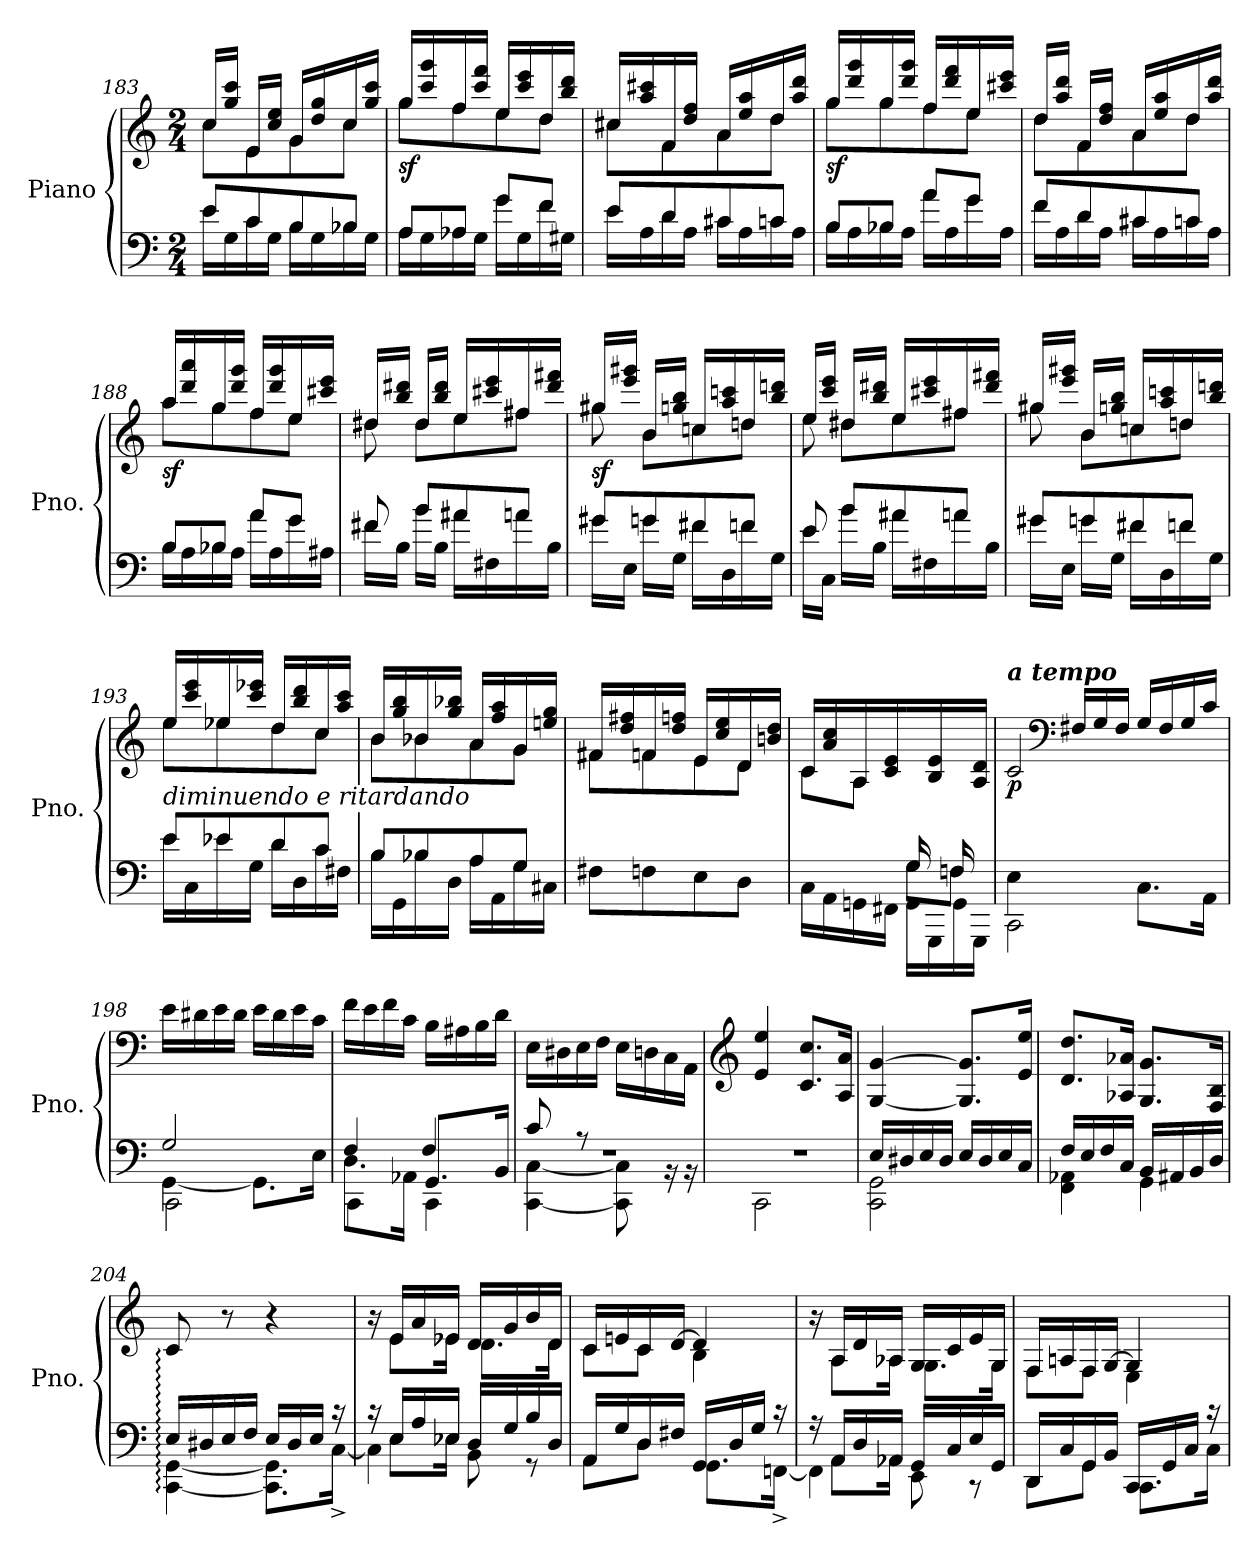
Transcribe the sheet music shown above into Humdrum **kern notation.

**kern	**kern	**dynam
*part1	*part1	*part1
*staff2	*staff1	*staff1/2
*I"Piano	*	*
*I'Pno.	*	*
!!LO:LB:g=z
*clefF4	*clefG2	*
*k[]	*k[]	*
*M2/4	*M2/4	*
=183	=183	=183
*^	*^	*
8e/L	16e\LL	16cc/LL	8cc\L	.
.	16G\	16gg/ 16ccc/JJ	.	.
8c/	16c\	16e/LL	8e\	.
.	16G\JJ	16cc/ 16ee/JJ	.	.
8B/	16B\LL	16g/LL	8g\	.
.	16G\	16dd/ 16gg/	.	.
8B-X/J	16B-\	16cc/	8cc\J	.
.	16G\JJ	16gg/ 16ccc/JJ	.	.
=184	=184	=184	=184	=184
!	!	!	!	!LO:DY:b
8A/L	16A\LL	16gg/LL	8gg\L	sf
.	16G\	16ccc/ 16ggg/	.	.
8A-X/J	16A-\	16ff/	8ff\	.
.	16G\JJ	16ccc/ 16fff/JJ	.	.
8g/L	16g\LL	16ee/LL	8ee\	.
.	16G\	16ccc/ 16eee/	.	.
8f/J	16f\	16dd/	8dd\J	.
.	16G#X\JJ	16bb/ 16ddd/JJ	.	.
=185	=185	=185	=185	=185
8e/L	16e\LL	16cc#X/LL	8cc#\L	.
.	16A\	16aa/ 16ccc#X/	.	.
8d/	16d\	16f/	8f\	.
.	16A\JJ	16dd/ 16ff/JJ	.	.
8c#X/	16c#\LL	16a/LL	8a\	.
.	16A\	16ee/ 16aa/	.	.
8cn/J	16c\	16dd/	8dd\J	.
.	16A\JJ	16aa/ 16ddd/JJ	.	.
=186	=186	=186	=186	=186
!	!	!	!	!LO:DY:b
8B/L	16B\LL	16gg/LL	8gg\L	sf
.	16A\	16ddd/ 16ggg/	.	.
8B-X/J	16B-\	16gg/	8gg\	.
.	16A\JJ	16ddd/ 16ggg/JJ	.	.
8a/L	16a\LL	16ff/LL	8ff\	.
.	16A\	16ddd/ 16fff/	.	.
8g/J	16g\	16ee/	8ee\J	.
.	16A\JJ	16ccc#X/ 16eee/JJ	.	.
!!LO:LB:g=z	!!
=187	=187	=187	=187	=187
8f/L	16f\LL	16dd/LL	8dd\L	.
.	16A\	16aa/ 16ddd/JJ	.	.
8d/	16d\	16f/LL	8f\	.
.	16A\JJ	16dd/ 16ff/JJ	.	.
8c#X/	16c#\LL	16a/LL	8a\	.
.	16A\	16ee/ 16aa/	.	.
8cn/J	16c\	16dd/	8dd\J	.
.	16A\JJ	16aa/ 16ddd/JJ	.	.
=188	=188	=188	=188	=188
!	!	!	!	!LO:DY:b
8B/L	16B\LL	16aa/LL	8aa\L	sf
.	16A\	16ddd/ 16aaa/	.	.
8B-X/J	16B-\	16gg/	8gg\	.
.	16A\JJ	16ddd/ 16ggg/JJ	.	.
8a/L	16a\LL	16ff/LL	8ff\	.
.	16A\	16ddd/ 16ggg/	.	.
8g/J	16g\	16ee/	8ee\J	.
.	16A#X\JJ	16ccc#X/ 16eee/JJ	.	.
=189	=189	=189	=189	=189
8f#X/	16f#\LL	16dd#X/LL	8dd#\	.
.	16B\JJ	16bb/ 16ddd#X/JJ	.	.
8b/L	16b\LL	16dd#/LL	8dd#\L	.
.	16B\JJ	16bb/ 16ddd#/JJ	.	.
8a#X/	16a#\LL	16ee/LL	8ee\	.
.	16F#X\	16ccc#X/ 16eee/	.	.
8an/J	16a\	16ff#X/	8ff#\J	.
.	16B\JJ	16ddd#/ 16fff#X/JJ	.	.
=190	=190	=190	=190	=190
!	!	!	!	!LO:DY:b
8g#X/L	16g#\LL	16gg#X/LL	8gg#\	sf
.	16E\JJ	16eee/ 16ggg#X/JJ	.	.
8gn/	16g\LL	16b/LL	8b\L	.
.	16G\JJ	16ggn/ 16bb/JJ	.	.
8f#X/	16f#\LL	16cc/LL	8ccn\	.
.	16D\	16aa/ 16cccn/	.	.
8fn/J	16f\	16dd/	8ddn\J	.
.	16G\JJ	16bb/ 16dddn/JJ	.	.
!!LO:LB:g=z	!!
=191	=191	=191	=191	=191
8e/	16e\LL	16ee/LL	8ee\	.
.	16C\JJ	16ccc/ 16eee/JJ	.	.
8b/L	16b\LL	16dd#X/LL	8dd#\L	.
.	16B\JJ	16bb/ 16ddd#X/JJ	.	.
8a#X/	16a#\LL	16ee/LL	8ee\	.
.	16F#X\	16ccc#X/ 16eee/	.	.
8an/J	16a\	16ff#X/	8ff#\J	.
.	16B\JJ	16ddd#/ 16fff#X/JJ	.	.
=192	=192	=192	=192	=192
8g#X/L	16g#\LL	16gg#X/LL	8gg#\	.
.	16E\JJ	16eee/ 16ggg#X/JJ	.	.
8gn/	16g\LL	16b/LL	8b\L	.
.	16G\JJ	16ggn/ 16bb/JJ	.	.
8f#X/	16f#\LL	16cc/LL	8ccn\	.
.	16D\	16aa/ 16cccn/	.	.
8fn/J	16f\	16dd/	8ddn\J	.
.	16G\JJ	16bb/ 16dddn/JJ	.	.
=193	=193	=193	=193	=193
!LO:TX:a:i:t=diminuendo e ritardando	!	!	!	!
8e/L	16e\LL	16ee/LL	8ee\L	.
.	16C\	16ccc/ 16eee/	.	.
8e-X/	16e-\	16ee-X/	8ee-\	.
.	16G\JJ	16ccc/ 16eee-X/JJ	.	.
8d/	16d\LL	16dd/LL	8dd\	.
.	16D\	16bb/ 16ddd/	.	.
8c/J	16c\	16cc/	8cc\J	.
.	16F#X\JJ	16aa/ 16ccc/JJ	.	.
=194	=194	=194	=194	=194
8B/L	16B\LL	16b/LL	8b\L	.
.	16GG\	16gg/ 16bb/	.	.
8B-X/	16B-\	16b-X/	8b-\	.
.	16D\JJ	16gg/ 16bb-X/JJ	.	.
8A/	16A\LL	16a/LL	8a\	.
.	16AA\	16ff/ 16aa/	.	.
8G/J	16G\	16g/	8g\J	.
.	16C#X\JJ	16een/ 16gg/JJ	.	.
*v	*v	*	*	*
!!LO:PB:g=z	!!
=195	=195	=195	=195
8F#X\L	16f#X/LL	8f#\L	.
.	16dd/ 16ff#X/	.	.
8Fn\	16fn/	8f\	.
.	16dd/ 16ffn/JJ	.	.
8E\	16e/LL	8e\	.
.	16cc/ 16ee/	.	.
8D\J	16d/	8d\J	.
.	16bn/ 16dd/JJ	.	.
=196	=196	=196	=196
*^	*	*	*
*	*^	*	*	*
4ryy	4ryy	16C\LL	16c/LL	8c\L	.
.	.	16AA\	16a/ 16cc/	.	.
.	.	16GGn\	16A/	8A\J	.
.	.	16FF#X\JJ	16c/ 16e/JJ	.	.
16G/LL	8G\L	16GG\LL	16ryy	4ryy	.
16ryy	.	16GGG\	16B\ 16e\	.	.
16F/	8Fn\J	16GG\	16ryy	.	.
16ryy	.	16GGG\JJ	16A\ 16d\JJ	.	.
=197	=197	=197	=197	=197	=197
!	!	!	!LO:TX:a:Bi:t=a tempo	!	!
!	!	!	!	!	!LO:DY:b
2ryy	4E\	2CC\	2c/	16rddyy	p
*	*	*	*clefF4	*	*
.	.	.	.	16F#X/LL	.
.	.	.	.	16G/	.
.	.	.	.	16F#/JJ	.
.	8.C\L	.	.	16G/LL	.
.	.	.	.	16F#/	.
.	.	.	.	16G/	.
.	16AA\Jk	.	.	16c/JJ	.
*	*	*	*v	*v	*
=198	=198	=198	=198	=198
*	*	*^	*	*
2ryy	[4GG\	2CC\	2G/	16e\LL	.
.	.	.	.	16d#X\	.
.	.	.	.	16e\	.
.	.	.	.	16d#\JJ	.
.	8.GG\L]	.	.	16e\LL	.
.	.	.	.	16d#\	.
.	.	.	.	16e\	.
.	16E\Jk	.	.	16c\JJ	.
!!LO:LB:g=z
=199	=199	=199	=199	=199	=199
2ryy	8.D\L	4F/	4CC\	16f\LL	.
.	.	.	.	16e\	.
.	.	.	.	16f\	.
.	16AA-X\Jk	.	.	16c\JJ	.
.	8.GG/L	4F/	4CC\	16B\LL	.
.	.	.	.	16A#X\	.
.	.	.	.	16B\	.
.	16BB/Jk	.	.	16d\JJ	.
*	*	*v	*v	*	*
=200	=200	=200	=200	=200
2r	[4CC\ [4C\	8c/	16E\LL	.
.	.	.	16D#X\	.
.	.	8rA	16E\	.
.	.	.	16F\JJ	.
.	8CC\] 8C\]	4ryy	16E\LL	.
.	.	.	16Dn\	.
.	16r	.	16C\	.
.	16r	.	16AA\JJ	.
*v	*v	*v	*	*
=201	=201	=201
*	*clefG2	*
*^	*	*
2r	2CC\	4e/ 4ee/	.
.	.	8.c/ 8.cc/L	.
.	.	16A/ 16a/Jk	.
=202	=202	=202	=202
16E/LL	2CC\ 2GG\	[4G/ [4g/	.
16D#X/	.	.	.
16E/	.	.	.
16D#/JJ	.	.	.
16E/LL	.	8.G/] 8.g/]L	.
16D#/	.	.	.
16E/	.	.	.
16C/JJ	.	16e/ 16ee/Jk	.
!!LO:LB:g=z
=203	=203	=203	=203
16F/LL	4FF\ 4AA-X\	8.d/ 8.dd/L	.
16E/	.	.	.
16F/	.	.	.
16C/JJ	.	16A-X/ 16a-X/Jk	.
16BB/LL	4GG\	8.G/ 8.g/L	.
16AA#X/	.	.	.
16BB/	.	.	.
16D/JJ	.	16F/ 16B/Jk	.
=204	=204	=204	=204
16E::/LL	[4CC\:: [4GG\::	8c::/	.
16D#X/	.	.	.
16E/	.	8r	.
16F/JJ	.	.	.
16E/LL	8.CC\] 8.GG\]L	4r	.
16D#/	.	.	.
16E/JJ	.	.	.
16r	[16C^\Jk	.	.
=205	=205	=205	=205
*	*^	*^	*
16rc	16rBByy	4C\]	16r	16ryy	.
16E/LL	8E\L	.	16e/LL	8e\L	.
16A/	.	.	16a/	.	.
16E-X/JJ	16E-\Jk	.	16e-X/JJ	16e-\Jk	.
16D/LL	8BB\	4ryy	16d/LL	8.d\L	.
16G/	.	.	16g/	.	.
16B/	8r	.	16b/	.	.
16D/JJ	.	.	16d/JJ	16d\Jk	.
*	*v	*v	*	*	*
=206	=206	=206	=206	=206
16AA/LL	8AA\L	16c/LL	8c\L	.
16G/	.	16en/	.	.
16D/	8D\J	16c/	8c\J	.
16F#X/JJ	.	[16d/JJ	.	.
16GG/LL	8.GG\L	4d/]	4B\	.
16D/	.	.	.	.
16G/JJ	.	.	.	.
16r	[16FFn^\Jk	.	.	.
!!LO:LB:g=z	!!
=207	=207	=207	=207	=207
*	*^	*	*	*
16r	16rGGyy	4FF\]	16r	16ryy	.
16AA/LL	8AA\L	.	16A/LL	8A\L	.
16D/	.	.	16d/	.	.
16AA-X/JJ	16AA-\Jk	.	16A-X/JJ	16A-\Jk	.
16GG/LL	8EE\	4ryy	16G/LL	8.G\L	.
16C/	.	.	16c/	.	.
16E/	8r	.	16e/	.	.
16GG/JJ	.	.	16G/JJ	16G\Jk	.
*	*v	*v	*	*	*
=208	=208	=208	=208	=208
16DD/LL	8DD\L	16F/LL	8F\L	.
16C/	.	16An/	.	.
16GG/	8GG\J	16F/	8F\J	.
16BB/JJ	.	[16G/JJ	.	.
16CC/LL	8.CC\L	4G/]	4E\	.
16GG/	.	.	.	.
16C/JJ	.	.	.	.
16r	16C\Jk	.	.	.
*v	*v	*	*	*
*	*v	*v	*
=	=	=
*-	*-	*-
